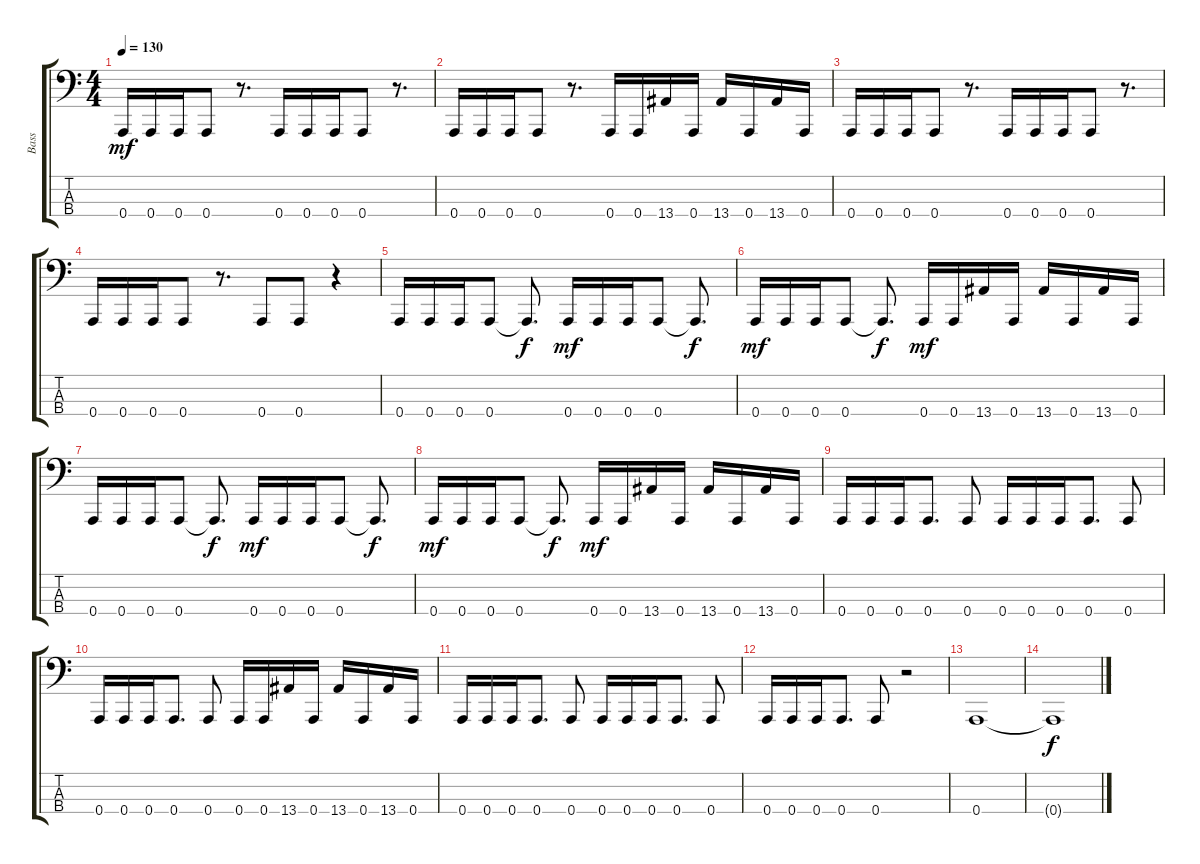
\track ("Bass" "Bass") {instrument electricbasspick}
\staff {score tabs}
\tuning (D2 A1 E1 A0) {hide}
\ts (4 4)
\tempo 130
\clef f4
\ks c
0.4.16{dy mf} 0.4.16 0.4.16 0.4.8 r.8{d} 0.4.16 0.4.16 0.4.16 0.4.8 r.8{d} |
0.4.16 0.4.16 0.4.16 0.4.8 r.8{d} 0.4.16 0.4.16 13.4.16 0.4.16 13.4.16 0.4.16 13.4.16 0.4.16 |
0.4.16 0.4.16 0.4.16 0.4.8 r.8{d} 0.4.16 0.4.16 0.4.16 0.4.8 r.8{d} |
0.4.16 0.4.16 0.4.16 0.4.8 r.8{d} 0.4.8 0.4.8 r.4 |
0.4.16 0.4.16 0.4.16 0.4.8 0.4{t}.8{d dy f} 0.4.16{dy mf} 0.4.16 0.4.16 0.4.8 0.4{t}.8{d dy f} |
0.4.16{dy mf} 0.4.16 0.4.16 0.4.8 0.4{t}.8{d dy f} 0.4.16{dy mf} 0.4.16 13.4.16 0.4.16 13.4.16 0.4.16 13.4.16 0.4.16 |
0.4.16 0.4.16 0.4.16 0.4.8 0.4{t}.8{d dy f} 0.4.16{dy mf} 0.4.16 0.4.16 0.4.8 0.4{t}.8{d dy f} |
0.4.16{dy mf} 0.4.16 0.4.16 0.4.8 0.4{t}.8{d dy f} 0.4.16{dy mf} 0.4.16 13.4.16 0.4.16 13.4.16 0.4.16 13.4.16 0.4.16 |
0.4.16 0.4.16 0.4.16 0.4.8{d} 0.4.8 0.4.16 0.4.16 0.4.16 0.4.8{d} 0.4.8 |
0.4.16 0.4.16 0.4.16 0.4.8{d} 0.4.8 0.4.16 0.4.16 13.4.16 0.4.16 13.4.16 0.4.16 13.4.16 0.4.16 |
0.4.16 0.4.16 0.4.16 0.4.8{d} 0.4.8 0.4.16 0.4.16 0.4.16 0.4.8{d} 0.4.8 |
0.4.16 0.4.16 0.4.16 0.4.8{d} 0.4.8 r.2 |
0.4.1 |
0.4{t}.1{dy f}
